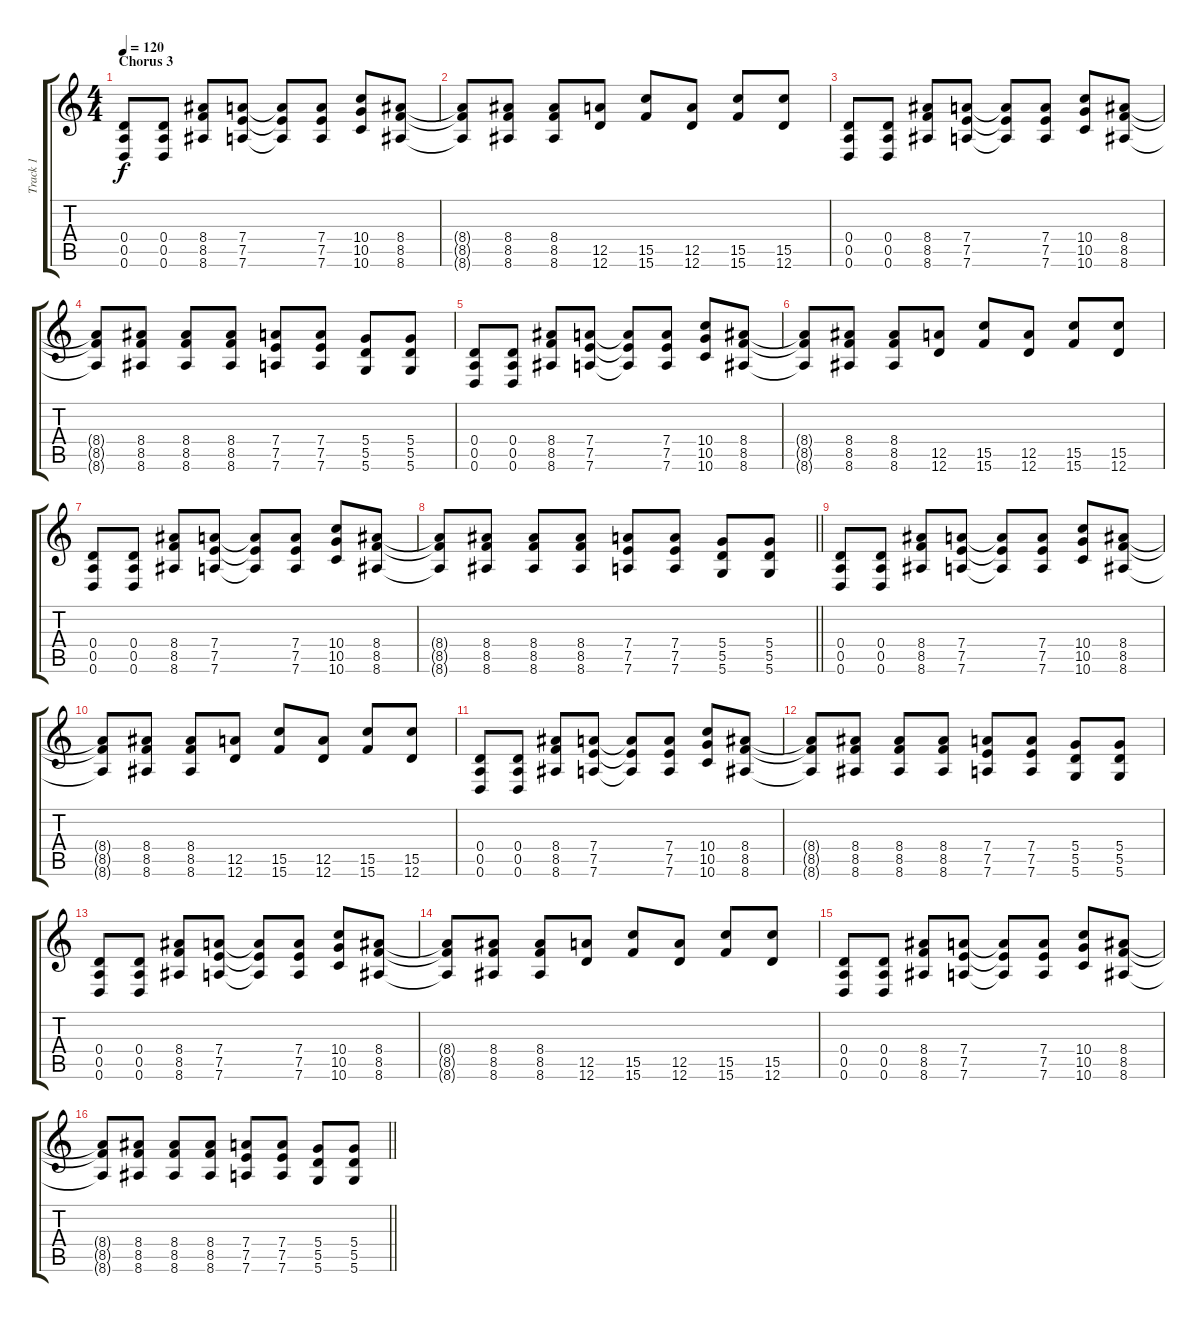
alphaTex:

\track ("Track 1" "Track 1") {instrument distortionguitar}
\staff {score tabs}
\tuning (E4 B3 G3 D3 A2 D2) {hide}
\ts (4 4)
\section ("" "Chorus 3")
\tempo 120
\clef g2
\ks c
(0.4 0.5 0.6).8{dy f} (0.4 0.5 0.6).8 (8.4 8.5 8.6).8 (7.4 7.5 7.6).8 (7.4{t} 7.5{t} 7.6{t}).8 (7.4 7.5 7.6).8 (10.4 10.5 10.6).8 (8.4 8.5 8.6).8 |
(8.4{t} 8.5{t} 8.6{t}).8 (8.4 8.5 8.6).8 (8.4 8.5 8.6).8 (12.5 12.6).8 (15.5 15.6).8 (12.5 12.6).8 (15.5 15.6).8 (15.5 12.6).8 |
(0.4 0.5 0.6).8 (0.4 0.5 0.6).8 (8.4 8.5 8.6).8 (7.4 7.5 7.6).8 (7.4{t} 7.5{t} 7.6{t}).8 (7.4 7.5 7.6).8 (10.4 10.5 10.6).8 (8.4 8.5 8.6).8 |
(8.4{t} 8.5{t} 8.6{t}).8 (8.4 8.5 8.6).8 (8.4 8.5 8.6).8 (8.4 8.5 8.6).8 (7.4 7.5 7.6).8 (7.4 7.5 7.6).8 (5.4 5.5 5.6).8 (5.4 5.5 5.6).8 |
(0.4 0.5 0.6).8 (0.4 0.5 0.6).8 (8.4 8.5 8.6).8 (7.4 7.5 7.6).8 (7.4{t} 7.5{t} 7.6{t}).8 (7.4 7.5 7.6).8 (10.4 10.5 10.6).8 (8.4 8.5 8.6).8 |
(8.4{t} 8.5{t} 8.6{t}).8 (8.4 8.5 8.6).8 (8.4 8.5 8.6).8 (12.5 12.6).8 (15.5 15.6).8 (12.5 12.6).8 (15.5 15.6).8 (15.5 12.6).8 |
(0.4 0.5 0.6).8 (0.4 0.5 0.6).8 (8.4 8.5 8.6).8 (7.4 7.5 7.6).8 (7.4{t} 7.5{t} 7.6{t}).8 (7.4 7.5 7.6).8 (10.4 10.5 10.6).8 (8.4 8.5 8.6).8 |
\barLineRight lightlight
(8.4{t} 8.5{t} 8.6{t}).8 (8.4 8.5 8.6).8 (8.4 8.5 8.6).8 (8.4 8.5 8.6).8 (7.4 7.5 7.6).8 (7.4 7.5 7.6).8 (5.4 5.5 5.6).8 (5.4 5.5 5.6).8 |
(0.4 0.5 0.6).8 (0.4 0.5 0.6).8 (8.4 8.5 8.6).8 (7.4 7.5 7.6).8 (7.4{t} 7.5{t} 7.6{t}).8 (7.4 7.5 7.6).8 (10.4 10.5 10.6).8 (8.4 8.5 8.6).8 |
(8.4{t} 8.5{t} 8.6{t}).8 (8.4 8.5 8.6).8 (8.4 8.5 8.6).8 (12.5 12.6).8 (15.5 15.6).8 (12.5 12.6).8 (15.5 15.6).8 (15.5 12.6).8 |
(0.4 0.5 0.6).8 (0.4 0.5 0.6).8 (8.4 8.5 8.6).8 (7.4 7.5 7.6).8 (7.4{t} 7.5{t} 7.6{t}).8 (7.4 7.5 7.6).8 (10.4 10.5 10.6).8 (8.4 8.5 8.6).8 |
(8.4{t} 8.5{t} 8.6{t}).8 (8.4 8.5 8.6).8 (8.4 8.5 8.6).8 (8.4 8.5 8.6).8 (7.4 7.5 7.6).8 (7.4 7.5 7.6).8 (5.4 5.5 5.6).8 (5.4 5.5 5.6).8 |
(0.4 0.5 0.6).8 (0.4 0.5 0.6).8 (8.4 8.5 8.6).8 (7.4 7.5 7.6).8 (7.4{t} 7.5{t} 7.6{t}).8 (7.4 7.5 7.6).8 (10.4 10.5 10.6).8 (8.4 8.5 8.6).8 |
(8.4{t} 8.5{t} 8.6{t}).8 (8.4 8.5 8.6).8 (8.4 8.5 8.6).8 (12.5 12.6).8 (15.5 15.6).8 (12.5 12.6).8 (15.5 15.6).8 (15.5 12.6).8 |
(0.4 0.5 0.6).8 (0.4 0.5 0.6).8 (8.4 8.5 8.6).8 (7.4 7.5 7.6).8 (7.4{t} 7.5{t} 7.6{t}).8 (7.4 7.5 7.6).8 (10.4 10.5 10.6).8 (8.4 8.5 8.6).8 |
\barLineRight lightlight
(8.4{t} 8.5{t} 8.6{t}).8 (8.4 8.5 8.6).8 (8.4 8.5 8.6).8 (8.4 8.5 8.6).8 (7.4 7.5 7.6).8 (7.4 7.5 7.6).8 (5.4 5.5 5.6).8 (5.4 5.5 5.6).8
